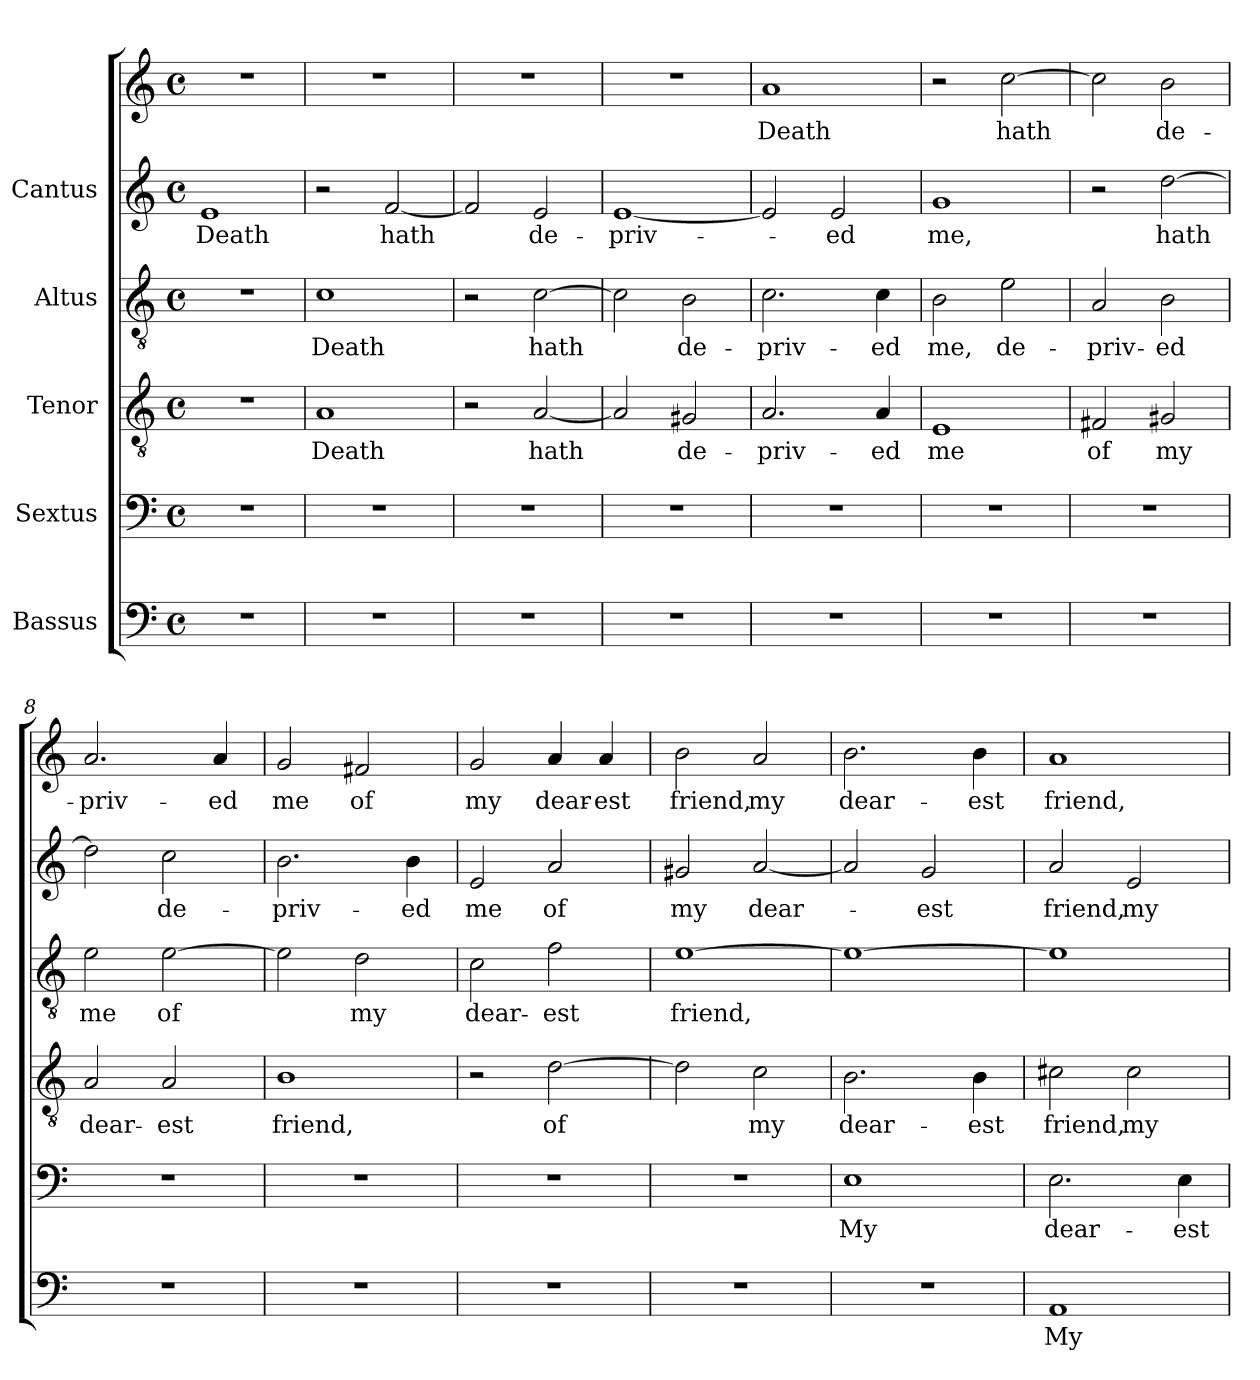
**kern	**text	**kern	**text	**kern	**text	**kern	**text	**kern	**text	**kern	**text
*part5	*part5	*part4	*part4	*part3	*part3	*part2	*part2	*part1	*part1	*part1	*part1
*staff6	*staff6	*staff5	*staff5	*staff4	*staff4	*staff3	*staff3	*staff2	*staff2	*staff1	*staff1
*I"Bassus	*	*I"Sextus	*	*I"Tenor	*	*I"Altus	*	*I"Cantus	*	*	*
!!LO:PB:g=z
*stria5	*	*stria5	*	*stria5	*	*stria5	*	*stria5	*	*stria5	*
*clefF4	*	*clefF4	*	*clefGv2	*	*clefGv2	*	*clefG2	*	*clefG2	*
*M4/4	*	*M4/4	*	*M4/4	*	*M4/4	*	*M4/4	*	*M4/4	*
*met(c)	*	*met(c)	*	*met(c)	*	*met(c)	*	*met(c)	*	*met(c)	*
*MM120	*	*MM120	*	*MM120	*	*MM120	*	*MM120	*	*MM120	*
=1	=1	=1	=1	=1	=1	=1	=1	=1	=1	=1	=1
!	!	!	!	!	!	!	!	!	!LO:LY:b:cj	!	!
1r	.	1r	.	1r	.	1r	.	1e	Death	1r	.
=2	=2	=2	=2	=2	=2	=2	=2	=2	=2	=2	=2
!	!	!	!	!	!LO:LY:b:cj	!	!LO:LY:b:cj	!	!	!	!
1r	.	1r	.	1A	Death	1c	Death	2r	.	1r	.
!	!	!	!	!	!	!	!	!	!LO:LY:b:cj	!	!
.	.	.	.	.	.	.	.	[<2f/	hath	.	.
=3	=3	=3	=3	=3	=3	=3	=3	=3	=3	=3	=3
!	!	!	!	!	!	!	!	!	!LO:LY:b:cj	!	!
1r	.	1r	.	2r	.	2r	.	2f/]	.	1r	.
!	!	!	!	!	!LO:LY:b:cj	!	!LO:LY:b:cj	!	!LO:LY:b:cj	!	!
.	.	.	.	[<2A/	hath	[>2c\	hath	2e/	de-	.	.
=4	=4	=4	=4	=4	=4	=4	=4	=4	=4	=4	=4
!	!	!	!	!	!LO:LY:b:cj	!	!LO:LY:b:cj	!	!LO:LY:b:cj	!	!
1r	.	1r	.	2A/]	.	2c\]	.	[<1e	-priv-	1r	.
!	!	!	!	!	!LO:LY:b:cj	!	!LO:LY:b:cj	!	!	!	!
.	.	.	.	2G#X/	de-	2B\	de-	.	.	.	.
=5	=5	=5	=5	=5	=5	=5	=5	=5	=5	=5	=5
!	!	!	!	!	!LO:LY:b:cj	!	!LO:LY:b:cj	!	!LO:LY:b:cj	!	!LO:LY:b:cj
1r	.	1r	.	2.A/	-priv-	2.c\	-priv-	2e/]	.	1a	-Death
!	!	!	!	!	!	!	!	!	!LO:LY:b:cj	!	!
.	.	.	.	.	.	.	.	2e/	ed	.	.
!	!	!	!	!	!LO:LY:b:cj	!	!LO:LY:b:cj	!	!	!	!
.	.	.	.	4A/	-ed	4c\	-ed	.	.	.	.
=6	=6	=6	=6	=6	=6	=6	=6	=6	=6	=6	=6
!	!	!	!	!	!LO:LY:b:cj	!	!LO:LY:b:cj	!	!LO:LY:b:cj	!	!
1r	.	1r	.	1E	me	2B\	me,	1g	me,	2r	.
!	!	!	!	!	!	!	!LO:LY:b:cj	!	!	!	!LO:LY:b:cj
.	.	.	.	.	.	2e\	de-	.	.	[>2cc\	hath
=7	=7	=7	=7	=7	=7	=7	=7	=7	=7	=7	=7
!	!	!	!	!	!LO:LY:b:cj	!	!LO:LY:b:cj	!	!	!	!LO:LY:b:cj
1r	.	1r	.	2F#X/	of	2A/	-priv-	2r	.	2cc\]	.
!	!	!	!	!	!LO:LY:b:cj	!	!LO:LY:b:cj	!	!LO:LY:b:cj	!	!LO:LY:b:cj
.	.	.	.	2G#X/	my	2B\	-ed	[>2dd\	-hath	2b\	de-
!!LO:LB:g=z
=8	=8	=8	=8	=8	=8	=8	=8	=8	=8	=8	=8
!	!	!	!	!	!LO:LY:b:cj	!	!LO:LY:b:cj	!	!LO:LY:b:cj	!	!LO:LY:b:cj
1r	.	1r	.	2A/	dear-	2e\	me	2dd\]	.	2.a/	priv-
!	!	!	!	!	!LO:LY:b:cj	!	!LO:LY:b:cj	!	!LO:LY:b:cj	!	!
.	.	.	.	2A/	-est	[>2e\	of	2cc\	de-	.	.
!	!	!	!	!	!	!	!	!	!	!	!LO:LY:b:cj
.	.	.	.	.	.	.	.	.	.	4a/	-ed
=9	=9	=9	=9	=9	=9	=9	=9	=9	=9	=9	=9
!	!	!	!	!	!LO:LY:b:cj	!	!LO:LY:b:cj	!	!LO:LY:b:cj	!	!LO:LY:b:cj
1r	.	1r	.	1B	friend,	2e\]	.	2.b\	priv-	2g/	-me
!	!	!	!	!	!	!	!LO:LY:b:cj	!	!	!	!LO:LY:b:cj
.	.	.	.	.	.	2d\	my	.	.	2f#X/	of
!	!	!	!	!	!	!	!	!	!LO:LY:b:cj	!	!
.	.	.	.	.	.	.	.	4b\	-ed	.	.
=10	=10	=10	=10	=10	=10	=10	=10	=10	=10	=10	=10
!	!	!	!	!	!	!	!LO:LY:b:cj	!	!LO:LY:b:cj	!	!LO:LY:b:cj
1r	.	1r	.	2r	.	2c\	dear-	2e/	me	2g/	my
!	!	!	!	!	!LO:LY:b:cj	!	!LO:LY:b:cj	!	!LO:LY:b:cj	!	!LO:LY:b:cj
.	.	.	.	[>2d\	of	2f\	-est	2a/	of	4a/	dear-
!	!	!	!	!	!	!	!	!	!	!	!LO:LY:b:cj
.	.	.	.	.	.	.	.	.	.	4a/	-est
=11	=11	=11	=11	=11	=11	=11	=11	=11	=11	=11	=11
!	!	!	!	!	!LO:LY:b:cj	!	!LO:LY:b:cj	!	!LO:LY:b:cj	!	!LO:LY:b:cj
1r	.	1r	.	2d\]	.	[>1e	friend,	2g#X/	my	2b\	friend,
!	!	!	!	!	!LO:LY:b:cj	!	!	!	!LO:LY:b:cj	!	!LO:LY:b:cj
.	.	.	.	2c\	my	.	.	[<2a/	dear-	2a/	my
=12	=12	=12	=12	=12	=12	=12	=12	=12	=12	=12	=12
!	!	!	!LO:LY:b:cj	!	!LO:LY:b:cj	!	!	!	!LO:LY:b:cj	!	!LO:LY:b:cj
1r	.	1E	My	2.B\	dear-	1e_>	.	2a/]	.	2.b\	-dear-
!	!	!	!	!	!	!	!	!	!LO:LY:b:cj	!	!
.	.	.	.	.	.	.	.	2g/	est	.	.
!	!	!	!	!	!LO:LY:b:cj	!	!	!	!	!	!LO:LY:b:cj
.	.	.	.	4B\	-est	.	.	.	.	4b\	-est
=13	=13	=13	=13	=13	=13	=13	=13	=13	=13	=13	=13
!	!LO:LY:b:cj	!	!LO:LY:b:cj	!	!LO:LY:b:cj	!	!	!	!LO:LY:b:cj	!	!LO:LY:b:cj
1AA	My	2.E\	dear-	2c#X\	friend,	1e]	.	2a/	friend,	1a	friend,
!	!	!	!	!	!LO:LY:b:cj	!	!	!	!LO:LY:b:cj	!	!
.	.	.	.	2c#\	my	.	.	2e/	my	.	.
!	!	!	!LO:LY:b:cj	!	!	!	!	!	!	!	!
.	.	4E\	-est	.	.	.	.	.	.	.	.
=	=	=	=	=	=	=	=	=	=	=	=
*-	*-	*-	*-	*-	*-	*-	*-	*-	*-	*-	*-
